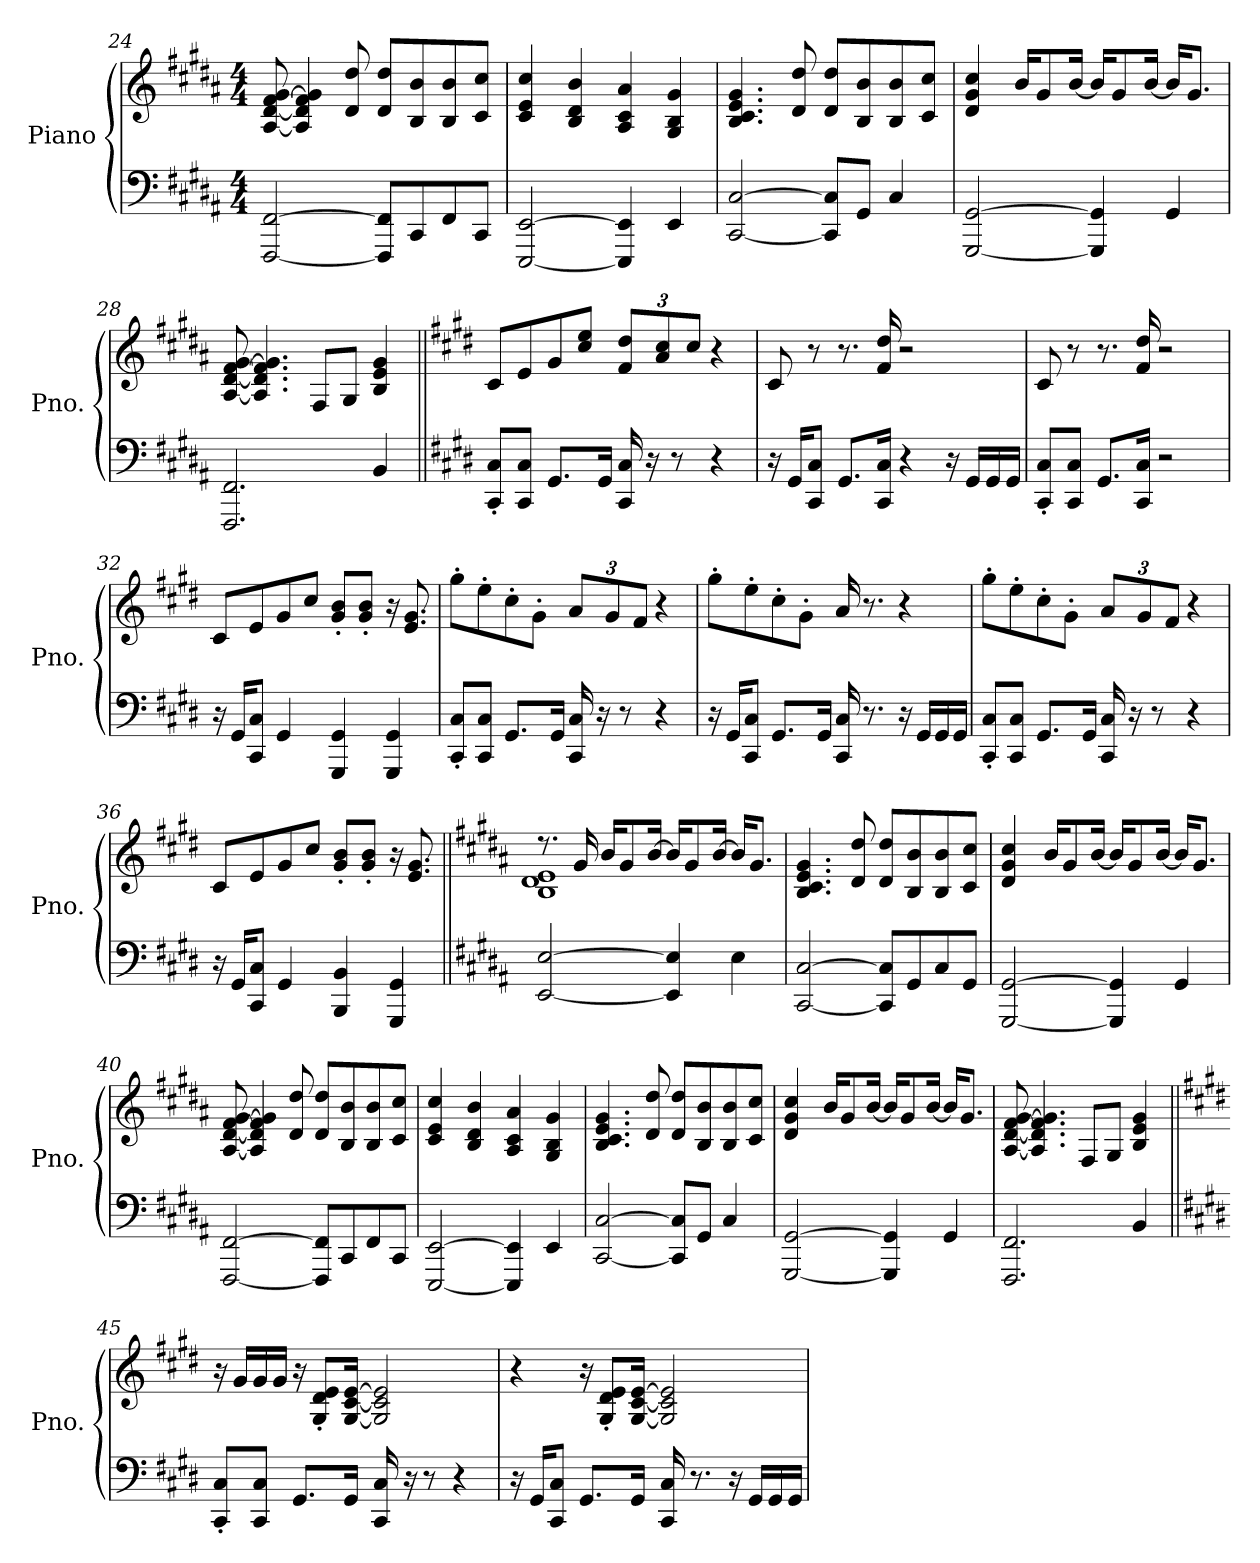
**kern	**kern
*part1	*part1
*staff2	*staff1
*I"Piano	*
*I'Pno.	*
*clefF4	*clefG2
*k[f#c#g#d#a#]	*k[f#c#g#d#a#]
*M4/4	*M4/4
=24	=24
[2FFF#/ [2FF#/	[8A#/ [8d#/ [8f#/ [8g#/
.	4A#/] 4d#/] 4f#/] 4g#/]
.	8d#/ 8dd#/
8FFF#/] 8FF#/]L	8d#/ 8dd#/L
8CC#/	8B/ 8b/
8FF#/	8B/ 8b/
8CC#/J	8c#/ 8cc#/J
=25	=25
[2EEE/ [2EE/	4c#/ 4e/ 4cc#/
.	4B/ 4d#/ 4b/
4EEE/] 4EE/]	4A#/ 4c#/ 4a#/
4EE/	4G#/ 4B/ 4g#/
=26	=26
[2CC#/ [2C#/	4.B/ 4.c#/ 4.e/ 4.g#/
.	8d#/ 8dd#/
8CC#/] 8C#/]L	8d#/ 8dd#/L
8GG#/J	8B/ 8b/
4C#/	8B/ 8b/
.	8c#/ 8cc#/J
!!LO:LB:g=z
=27	=27
[2GGG#/ [2GG#/	4d#/ 4g#/ 4cc#/
.	16b/KL
.	8g#/
.	[16b/Jk
4GGG#/] 4GG#/]	16b/KL]
.	8g#/
.	[16b/Jk
4GG#/	16b/KL]
.	8.g#/J
=28	=28
2.FFF#/ 2.FF#/	[8A#/ [8d#/ [8f#/ [8g#/
.	4.A#/] 4.d#/] 4.f#/] 4.g#/]
.	8F#/L
.	8G#/J
4BB/	4B/ 4e/ 4g#/
=29||	=29||
*k[f#c#g#d#]	*k[f#c#g#d#]
8CC#/' 8C#/'L	8c#/L
8CC#/ 8C#/J	8e/
8.GG#/L	8g#/
.	8cc#/ 8ee/J
16GG#/Jk	.
*	*Xbrackettup
16CC#/ 16C#/	12f#/ 12dd#/L
16r	.
.	12a/ 12cc#/
8r	.
.	12cc#/J
4r	4r
=30	=30
16r	8c#/
16GG#/KL	.
8CC#/ 8C#/J	8r
8.GG#/L	8.r
16CC#/ 16C#/Jk	16f#/ 16dd#/
4r	2r
16r	.
16GG#/LL	.
16GG#/	.
16GG#/JJ	.
!!LO:LB:g=z
=31	=31
8CC#/' 8C#/'L	8c#/
8CC#/ 8C#/J	8r
8.GG#/L	8.r
16CC#/ 16C#/Jk	16f#/ 16dd#/
2r	2r
=32	=32
16r	8c#/L
16GG#/KL	.
8CC#/ 8C#/J	8e/
4GG#/	8g#/
.	8cc#/J
4GGG#/ 4GG#/	8g#/' 8b/'L
.	8g#/' 8b/'J
4GGG#/ 4GG#/	16r
.	8.e/ 8.g#/
=33	=33
8CC#/' 8C#/'L	8gg#'\L
8CC#/ 8C#/J	8ee'\
8.GG#/L	8cc#'\
.	8g#'\J
16GG#/Jk	.
16CC#/ 16C#/	12a/L
16r	.
.	12g#/
8r	.
.	12f#/J
4r	4r
=34	=34
16r	8gg#'\L
16GG#/KL	.
8CC#/ 8C#/J	8ee'\
8.GG#/L	8cc#'\
.	8g#'\J
16GG#/Jk	.
16CC#/ 16C#/	16a/
8.r	8.r
16r	4r
16GG#/LL	.
16GG#/	.
16GG#/JJ	.
!!LO:LB:g=z
=35	=35
8CC#/' 8C#/'L	8gg#'\L
8CC#/ 8C#/J	8ee'\
8.GG#/L	8cc#'\
.	8g#'\J
16GG#/Jk	.
16CC#/ 16C#/	12a/L
16r	.
.	12g#/
8r	.
.	12f#/J
4r	4r
=36	=36
16r	8c#/L
16GG#/KL	.
8CC#/ 8C#/J	8e/
4GG#/	8g#/
.	8cc#/J
4BBB/ 4BB/	8g#/' 8b/'L
.	8g#/' 8b/'J
4GGG#/ 4GG#/	16r
.	8.e/ 8.g#/
=37||	=37||
*k[f#c#g#d#a#]	*k[f#c#g#d#a#]
*	*^
[2EE/ [2E/	8.r	1B 1d# 1e
.	16g#/	.
.	16b/KL	.
.	8g#/	.
.	[16b/Jk	.
4EE/] 4E/]	16b/KL]	.
.	8g#/	.
.	[16b/Jk	.
4E\	16b/KL]	.
.	8.g#/J	.
*	*v	*v
!!LO:LB:g=z
=38	=38
[2CC#/ [2C#/	4.B/ 4.c#/ 4.e/ 4.g#/
.	8d#/ 8dd#/
8CC#/] 8C#/]L	8d#/ 8dd#/L
8GG#/	8B/ 8b/
8C#/	8B/ 8b/
8GG#/J	8c#/ 8cc#/J
=39	=39
[2GGG#/ [2GG#/	4d#/ 4g#/ 4cc#/
.	16b/KL
.	8g#/
.	[16b/Jk
4GGG#/] 4GG#/]	16b/KL]
.	8g#/
.	[16b/Jk
4GG#/	16b/KL]
.	8.g#/J
=40	=40
[2FFF#/ [2FF#/	[8A#/ [8d#/ [8f#/ [8g#/
.	4A#/] 4d#/] 4f#/] 4g#/]
.	8d#/ 8dd#/
8FFF#/] 8FF#/]L	8d#/ 8dd#/L
8CC#/	8B/ 8b/
8FF#/	8B/ 8b/
8CC#/J	8c#/ 8cc#/J
=41	=41
[2EEE/ [2EE/	4c#/ 4e/ 4cc#/
.	4B/ 4d#/ 4b/
4EEE/] 4EE/]	4A#/ 4c#/ 4a#/
4EE/	4G#/ 4B/ 4g#/
!!LO:PB:g=z
=42	=42
[2CC#/ [2C#/	4.B/ 4.c#/ 4.e/ 4.g#/
.	8d#/ 8dd#/
8CC#/] 8C#/]L	8d#/ 8dd#/L
8GG#/J	8B/ 8b/
4C#/	8B/ 8b/
.	8c#/ 8cc#/J
=43	=43
[2GGG#/ [2GG#/	4d#/ 4g#/ 4cc#/
.	16b/KL
.	8g#/
.	[16b/Jk
4GGG#/] 4GG#/]	16b/KL]
.	8g#/
.	[16b/Jk
4GG#/	16b/KL]
.	8.g#/J
=44	=44
2.FFF#/ 2.FF#/	[8A#/ [8d#/ [8f#/ [8g#/
.	4.A#/] 4.d#/] 4.f#/] 4.g#/]
.	8F#/L
.	8G#/J
4BB/	4B/ 4e/ 4g#/
!!LO:LB:g=z
=45||	=45||
*k[f#c#g#d#]	*k[f#c#g#d#]
8CC#/' 8C#/'L	16r
.	16g#/LL
8CC#/ 8C#/J	16g#/
.	16g#/JJ
8.GG#/L	16r
.	8G#/' 8d#/' 8e/'L
16GG#/Jk	[16G#/ [16c#/ [16e/Jk
16CC#/ 16C#/	2G#/] 2c#/] 2e/]
16r	.
8r	.
4r	.
=46	=46
16r	4r
16GG#/KL	.
8CC#/ 8C#/J	.
8.GG#/L	16r
.	8G#/' 8d#/' 8e/'L
16GG#/Jk	[16G#/ [16c#/ [16e/Jk
16CC#/ 16C#/	2G#/] 2c#/] 2e/]
8.r	.
16r	.
16GG#/LL	.
16GG#/	.
16GG#/JJ	.
=	=
*-	*-
